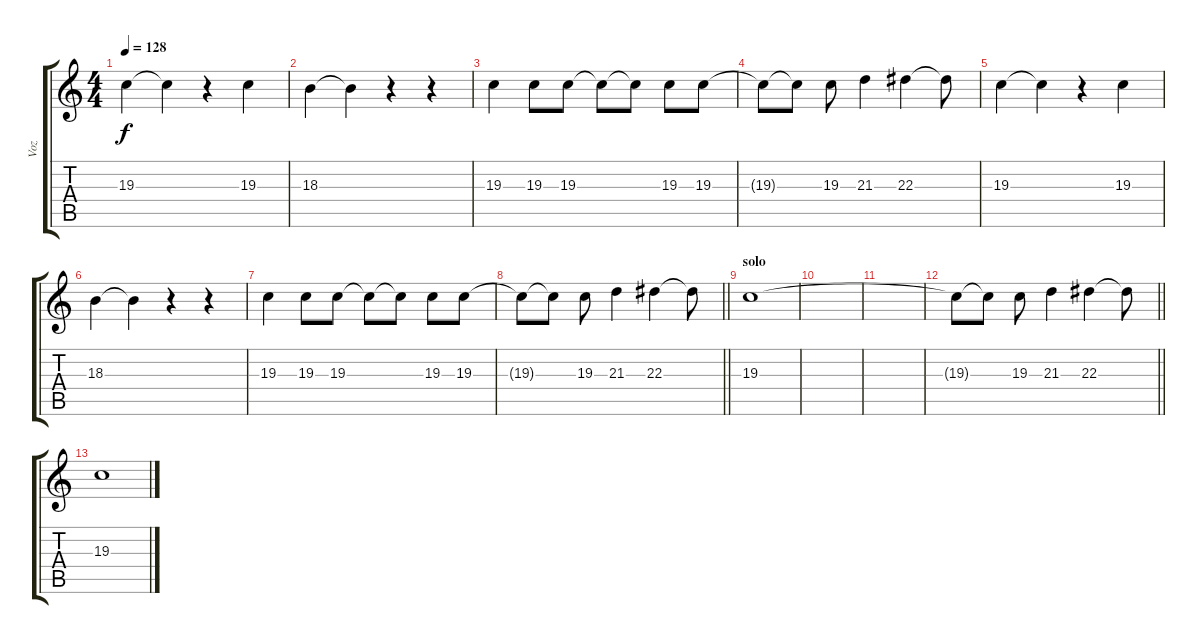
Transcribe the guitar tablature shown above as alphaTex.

\track ("Voz " "Voz ") {instrument flute}
\staff {score tabs}
\tuning (D4 A3 F3 C3 G2 D2) {hide}
\ts (4 4)
\tempo 128
\clef g2
\ks c
19.3.4{dy f} 19.3{t}.4 r.4 19.3.4 |
18.3.4 18.3{t}.4 r.4 r.4 |
19.3.4 19.3.8 19.3.8 19.3{t}.8 19.3{t}.8 19.3.8 19.3.8 |
19.3{t}.8 19.3{t}.8 19.3.8 21.3.4 22.3.4 22.3{t}.8 |
19.3.4 19.3{t}.4 r.4 19.3.4 |
18.3.4 18.3{t}.4 r.4 r.4 |
19.3.4 19.3.8 19.3.8 19.3{t}.8 19.3{t}.8 19.3.8 19.3.8 |
\barLineRight lightlight
19.3{t}.8 19.3{t}.8 19.3.8 21.3.4 22.3.4 22.3{t}.8 |
\section ("" "solo")
19.3.1 |
|
|
\barLineRight lightlight
19.3{t}.8 19.3{t}.8 19.3.8 21.3.4 22.3.4 22.3{t}.8 |
\section ("" "")
19.3.1
